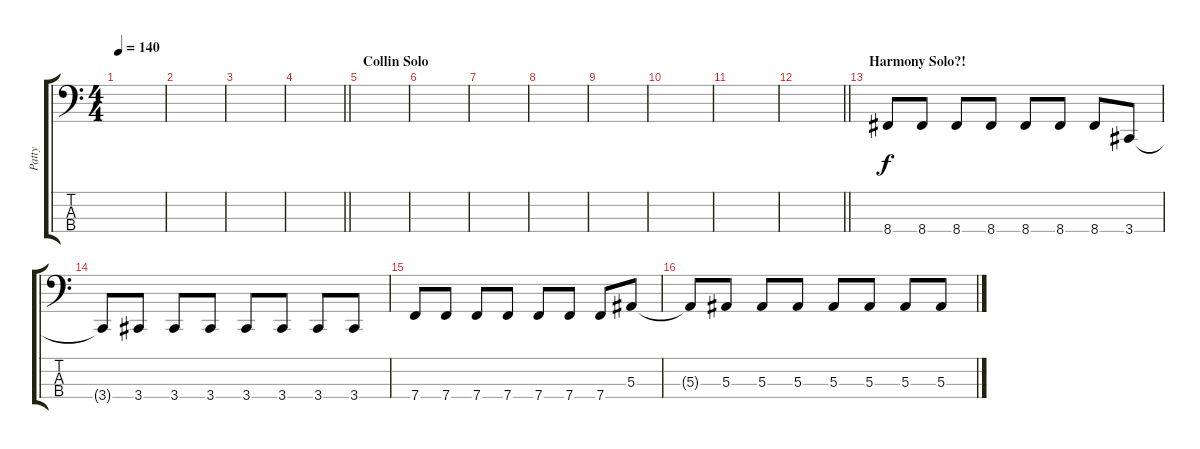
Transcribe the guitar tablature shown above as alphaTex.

\track ("Patty" "Patty") {instrument electricbasspick}
\staff {score tabs}
\tuning (Eb2 Bb1 F1 Bb0) {hide}
\ts (4 4)
\tempo 140
\clef f4
\ks c
|
|
|
\barLineRight lightlight
|
\section ("" "Collin Solo")
|
|
|
|
|
|
|
\barLineRight lightlight
|
\section ("" "Harmony Solo?!")
8.4.8 8.4.8 8.4.8 8.4.8 8.4.8 8.4.8 8.4.8 3.4.8 |
3.4{t}.8 3.4.8 3.4.8 3.4.8 3.4.8 3.4.8 3.4.8 3.4.8 |
7.4.8 7.4.8 7.4.8 7.4.8 7.4.8 7.4.8 7.4.8 5.3.8 |
5.3{t}.8 5.3.8 5.3.8 5.3.8 5.3.8 5.3.8 5.3.8 5.3.8
